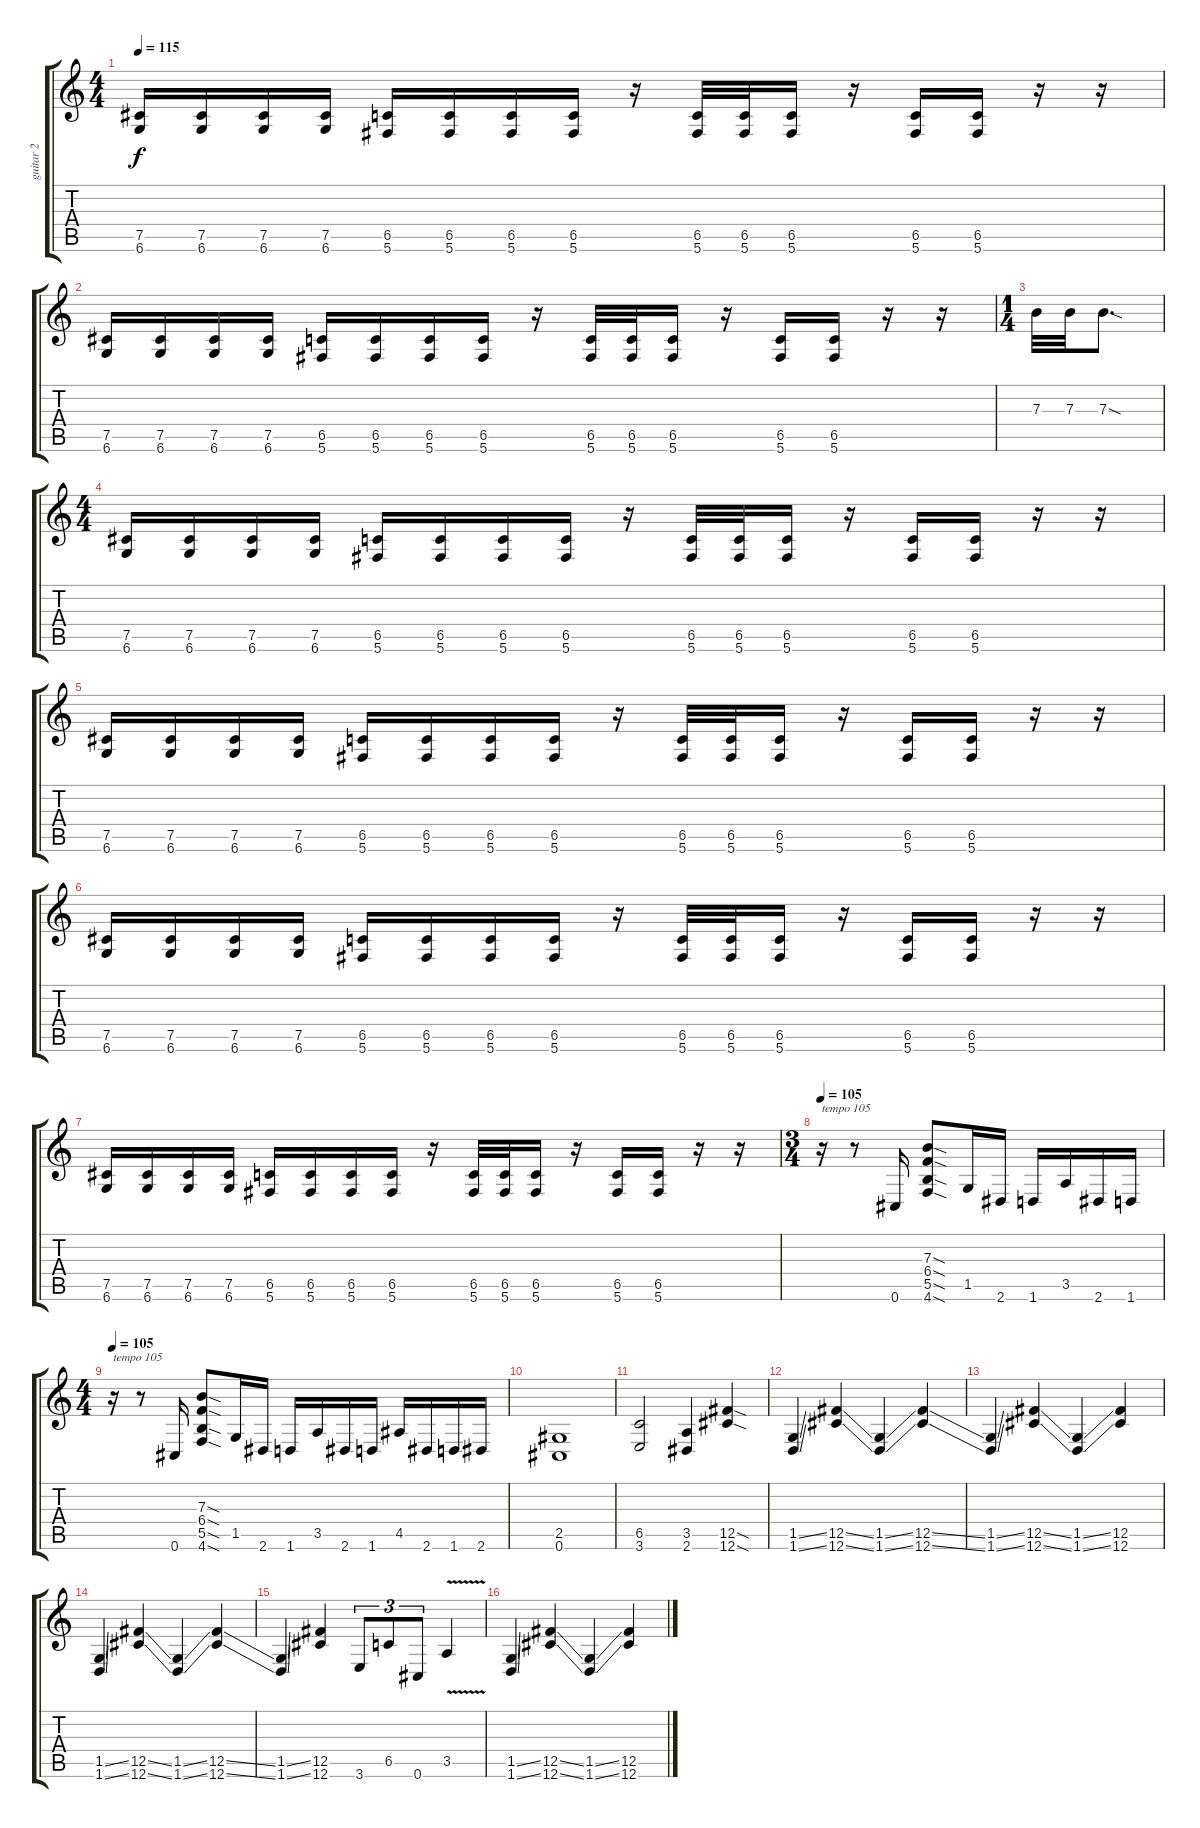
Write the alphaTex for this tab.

\track ("guitar 2" "guitar 2") {instrument overdrivenguitar}
\staff {score tabs}
\tuning (Db4 Ab3 E3 B2 Gb2 Db2) {hide}
\ts (4 4)
\tempo 115
\clef g2
\ks c
(7.5 6.6).16{dy f} (7.5 6.6).16 (7.5 6.6).16 (7.5 6.6).16 (6.5 5.6).16 (6.5 5.6).16 (6.5 5.6).16 (6.5 5.6).16 r.16 (6.5 5.6).32 (6.5 5.6).32 (6.5 5.6).16 r.16 (6.5 5.6).16 (6.5 5.6).16 r.16 r.16 |
(7.5 6.6).16 (7.5 6.6).16 (7.5 6.6).16 (7.5 6.6).16 (6.5 5.6).16 (6.5 5.6).16 (6.5 5.6).16 (6.5 5.6).16 r.16 (6.5 5.6).32 (6.5 5.6).32 (6.5 5.6).16 r.16 (6.5 5.6).16 (6.5 5.6).16 r.16 r.16 |
\ts (1 4)
7.3.32 7.3.32 7.3{sod}.8{d} |
\ts (4 4)
(7.5 6.6).16 (7.5 6.6).16 (7.5 6.6).16 (7.5 6.6).16 (6.5 5.6).16 (6.5 5.6).16 (6.5 5.6).16 (6.5 5.6).16 r.16 (6.5 5.6).32 (6.5 5.6).32 (6.5 5.6).16 r.16 (6.5 5.6).16 (6.5 5.6).16 r.16 r.16 |
(7.5 6.6).16 (7.5 6.6).16 (7.5 6.6).16 (7.5 6.6).16 (6.5 5.6).16 (6.5 5.6).16 (6.5 5.6).16 (6.5 5.6).16 r.16 (6.5 5.6).32 (6.5 5.6).32 (6.5 5.6).16 r.16 (6.5 5.6).16 (6.5 5.6).16 r.16 r.16 |
(7.5 6.6).16 (7.5 6.6).16 (7.5 6.6).16 (7.5 6.6).16 (6.5 5.6).16 (6.5 5.6).16 (6.5 5.6).16 (6.5 5.6).16 r.16 (6.5 5.6).32 (6.5 5.6).32 (6.5 5.6).16 r.16 (6.5 5.6).16 (6.5 5.6).16 r.16 r.16 |
(7.5 6.6).16 (7.5 6.6).16 (7.5 6.6).16 (7.5 6.6).16 (6.5 5.6).16 (6.5 5.6).16 (6.5 5.6).16 (6.5 5.6).16 r.16 (6.5 5.6).32 (6.5 5.6).32 (6.5 5.6).16 r.16 (6.5 5.6).16 (6.5 5.6).16 r.16 r.16 |
\ts (3 4)
\tempo 105
r.16{txt "tempo 105"} r.8 0.6.16 (7.3{sod} 6.4{sod} 5.5{sod} 4.6{sod}).8 1.5.16 2.6.16 1.6.16 3.5.16 2.6.16 1.6.16 |
\ts (4 4)
\tempo 105
r.16{txt "tempo 105"} r.8 0.6.16 (7.3{sod} 6.4{sod} 5.5{sod} 4.6{sod}).8 1.5.16 2.6.16 1.6.16 3.5.16 2.6.16 1.6.16 4.5.16 2.6.16 1.6.16 2.6.16 |
(2.5 0.6).1 |
(6.5 3.6).2 (3.5 2.6).4 (12.5{sod} 12.6{sod}).4 |
(1.5{ss} 1.6{ss}).4 (12.5{ss} 12.6{ss}).4 (1.5{ss} 1.6{ss}).4 (12.5{ss} 12.6{ss}).4 |
(1.5{ss} 1.6{ss}).4 (12.5{ss} 12.6{ss}).4 (1.5{ss} 1.6{ss}).4 (12.5 12.6).4 |
(1.5{ss} 1.6{ss}).4 (12.5{ss} 12.6{ss}).4 (1.5{ss} 1.6{ss}).4 (12.5{ss} 12.6{ss}).4 |
(1.5{ss} 1.6{ss}).4 (12.5 12.6).4 3.6.8{tu (3 2)} 6.5.8{tu (3 2)} 0.6.8{tu (3 2)} 3.5{v}.4 |
(1.5{ss} 1.6{ss}).4 (12.5{ss} 12.6{ss}).4 (1.5{ss} 1.6{ss}).4 (12.5{ss} 12.6{ss}).4
